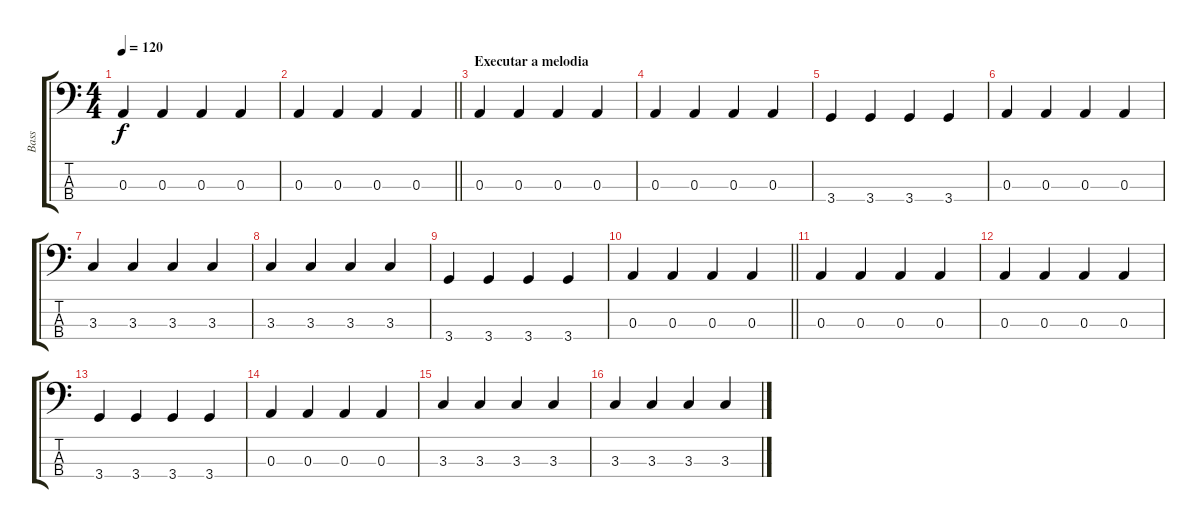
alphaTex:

\track ("Bass" "Bass") {instrument electricbassfinger}
\staff {score tabs}
\tuning (G2 D2 A1 E1) {hide}
\ts (4 4)
\tempo 120
\clef f4
\ks c
0.3.4{dy f} 0.3.4 0.3.4 0.3.4 |
\barLineRight lightlight
0.3.4 0.3.4 0.3.4 0.3.4 |
\section ("" "Executar a melodia")
0.3.4 0.3.4 0.3.4 0.3.4 |
0.3.4 0.3.4 0.3.4 0.3.4 |
3.4.4 3.4.4 3.4.4 3.4.4 |
0.3.4 0.3.4 0.3.4 0.3.4 |
3.3.4 3.3.4 3.3.4 3.3.4 |
3.3.4 3.3.4 3.3.4 3.3.4 |
3.4.4 3.4.4 3.4.4 3.4.4 |
\barLineRight lightlight
0.3.4 0.3.4 0.3.4 0.3.4 |
0.3.4 0.3.4 0.3.4 0.3.4 |
0.3.4 0.3.4 0.3.4 0.3.4 |
3.4.4 3.4.4 3.4.4 3.4.4 |
0.3.4 0.3.4 0.3.4 0.3.4 |
3.3.4 3.3.4 3.3.4 3.3.4 |
3.3.4 3.3.4 3.3.4 3.3.4
